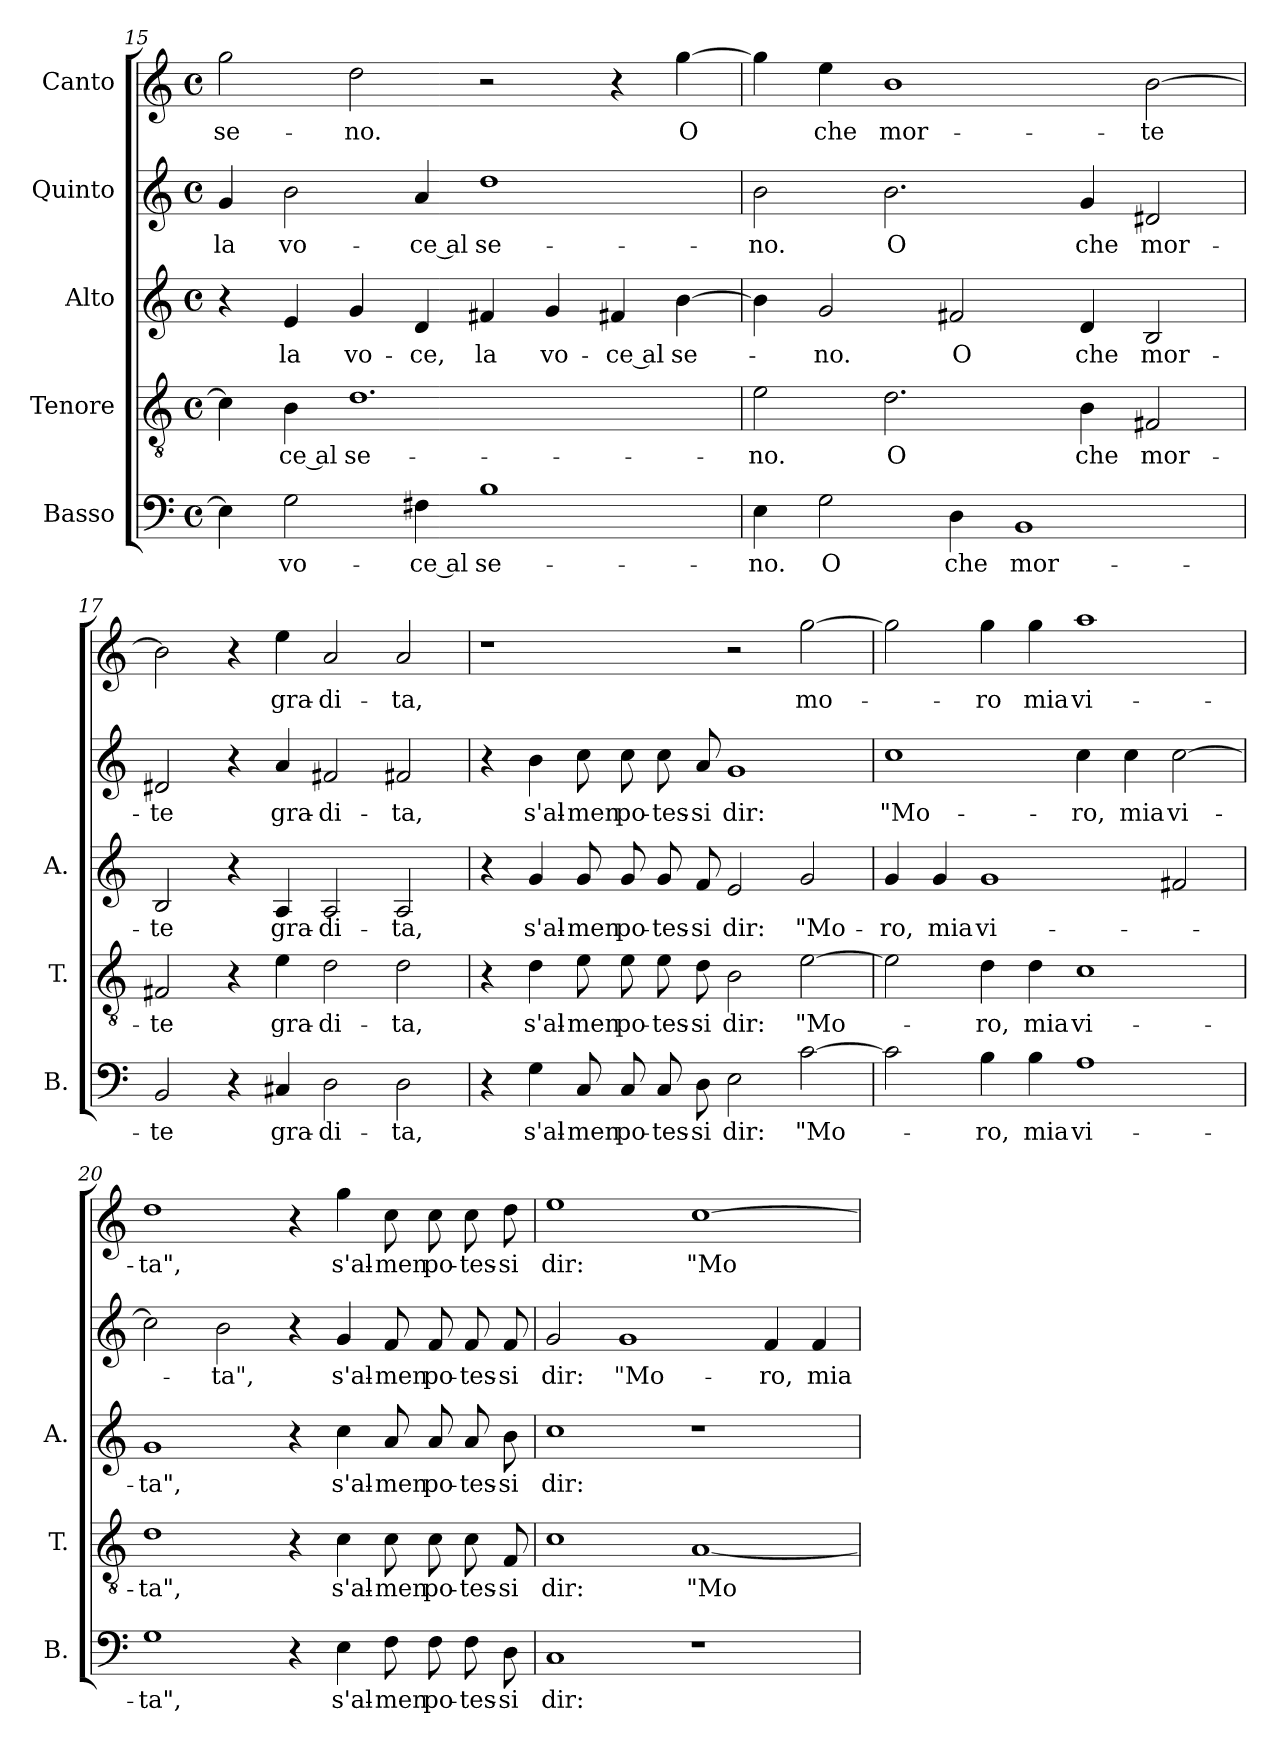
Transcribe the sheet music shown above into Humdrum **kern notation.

**kern	**text	**kern	**text	**kern	**text	**kern	**text	**kern	**text
*part5	*part5	*part4	*part4	*part3	*part3	*part2	*part2	*part1	*part1
*staff5	*staff5	*staff4	*staff4	*staff3	*staff3	*staff2	*staff2	*staff1	*staff1
*I"Basso	*	*I"Tenore	*	*I"Alto	*	*I"Quinto	*	*I"Canto	*
*I'B.	*	*I'T.	*	*I'A.	*	*	*	*	*
*clefF4	*	*clefGv2	*	*clefG2	*	*clefG2	*	*clefG2	*
*k[]	*	*k[]	*	*k[]	*	*k[]	*	*k[]	*
*C:	*	*C:	*	*C:	*	*C:	*	*C:	*
*M4/4	*	*M4/4	*	*M4/4	*	*M4/4	*	*M4/4	*
*met(c)	*	*met(c)	*	*met(c)	*	*met(c)	*	*met(c)	*
=15	=15	=15	=15	=15	=15	=15	=15	=15	=15
4E\]	.	4c\]	.	4r	.	4g/	la	2gg\	se-
2G\	vo-	4B\	-ce al	4e/	la	2b\	vo-	.	.
.	.	1.d\	se-	4g/	vo-	.	.	2dd\	-no.
4F#X\	-ce al	.	.	4d/	-ce,	4a/	-ce al	.	.
1B\	se-	.	.	4f#X/	la	1dd\	se-	2r	.
.	.	.	.	4g/	vo-	.	.	.	.
.	.	.	.	4f#X/	-ce al	.	.	4r	.
.	.	.	.	[4b\	se-	.	.	[4gg\	O
=16	=16	=16	=16	=16	=16	=16	=16	=16	=16
4E\	-no.	2e\	-no.	4b\]	.	2b\	-no.	4gg\]	.
2G\	O	.	.	2g/	-no.	.	.	4ee\	che
.	.	2.d\	O	.	.	2.b\	O	1b\	mor-
4D\	che	.	.	2f#X/	O	.	.	.	.
1BB/	mor-	.	.	.	.	.	.	.	.
.	.	4B\	che	4d/	che	4g/	che	.	.
.	.	2F#X/	mor-	2B/	mor-	2d#X/	mor-	[2b\	-te
=17	=17	=17	=17	=17	=17	=17	=17	=17	=17
2BB/	-te	2F#X/	-te	2B/	-te	2d#X/	-te	2b\]	.
4r	.	4r	.	4r	.	4r	.	4r	.
4C#X/	gra-	4e\	gra-	4A/	gra-	4a/	gra-	4ee\	gra-
2D\	-di-	2d\	-di-	2A/	-di-	2f#X/	-di-	2a/	-di-
2D\	-ta,	2d\	-ta,	2A/	-ta,	2f#X/	-ta,	2a/	-ta,
=18	=18	=18	=18	=18	=18	=18	=18	=18	=18
4r	.	4r	.	4r	.	4r	.	1r	.
4G\	s'al-	4d\	s'al-	4g/	s'al-	4b\	s'al-	.	.
8C/	-men	8e\	-men	8g/	-men	8cc\	-men	.	.
8C/	po-	8e\	po-	8g/	po-	8cc\	po-	.	.
8C/	-tes-	8e\	-tes-	8g/	-tes-	8cc\	-tes-	.	.
8D\	-si	8d\	-si	8f/	-si	8a/	-si	.	.
2E\	dir:	2B\	dir:	2e/	dir:	1g/	dir:	2r	.
[2c\	"Mo-	[2e\	"Mo-	2g/	"Mo-	.	.	[2gg\	mo-
=19	=19	=19	=19	=19	=19	=19	=19	=19	=19
2c\]	.	2e\]	.	4g/	-ro,	1cc\	"Mo-	2gg\]	.
.	.	.	.	4g/	mia	.	.	.	.
4B\	-ro,	4d\	-ro,	1g/	vi-	.	.	4gg\	-ro
4B\	mia	4d\	mia	.	.	.	.	4gg\	mia
1A\	vi-	1c\	vi-	.	.	4cc\	-ro,	1aa\	vi-
.	.	.	.	.	.	4cc\	mia	.	.
.	.	.	.	2f#X/	.	[2cc\	vi-	.	.
=20	=20	=20	=20	=20	=20	=20	=20	=20	=20
1G\	-ta",	1d\	-ta",	1g/	-ta",	2cc\]	.	1dd\	-ta",
.	.	.	.	.	.	2b\	-ta",	.	.
4r	.	4r	.	4r	.	4r	.	4r	.
4E\	s'al-	4c\	s'al-	4cc\	s'al-	4g/	s'al-	4gg\	s'al-
8F\	-men	8c\	-men	8a/	-men	8f/	-men	8cc\	-men
8F\	po-	8c\	po-	8a/	po-	8f/	po-	8cc\	po-
8F\	-tes-	8c\	-tes-	8a/	-tes-	8f/	-tes-	8cc\	-tes-
8D\	-si	8F/	-si	8b\	-si	8f/	-si	8dd\	-si
=21	=21	=21	=21	=21	=21	=21	=21	=21	=21
1C/	dir:	1c\	dir:	1cc\	dir:	2g/	dir:	1ee\	dir:
.	.	.	.	.	.	1g/	"Mo-	.	.
1r	.	[1A/	"Mo-	1r	.	.	.	[1cc\	"Mo-
.	.	.	.	.	.	4f/	-ro,	.	.
.	.	.	.	.	.	4f/	mia	.	.
=	=	=	=	=	=	=	=	=	=
*-	*-	*-	*-	*-	*-	*-	*-	*-	*-
